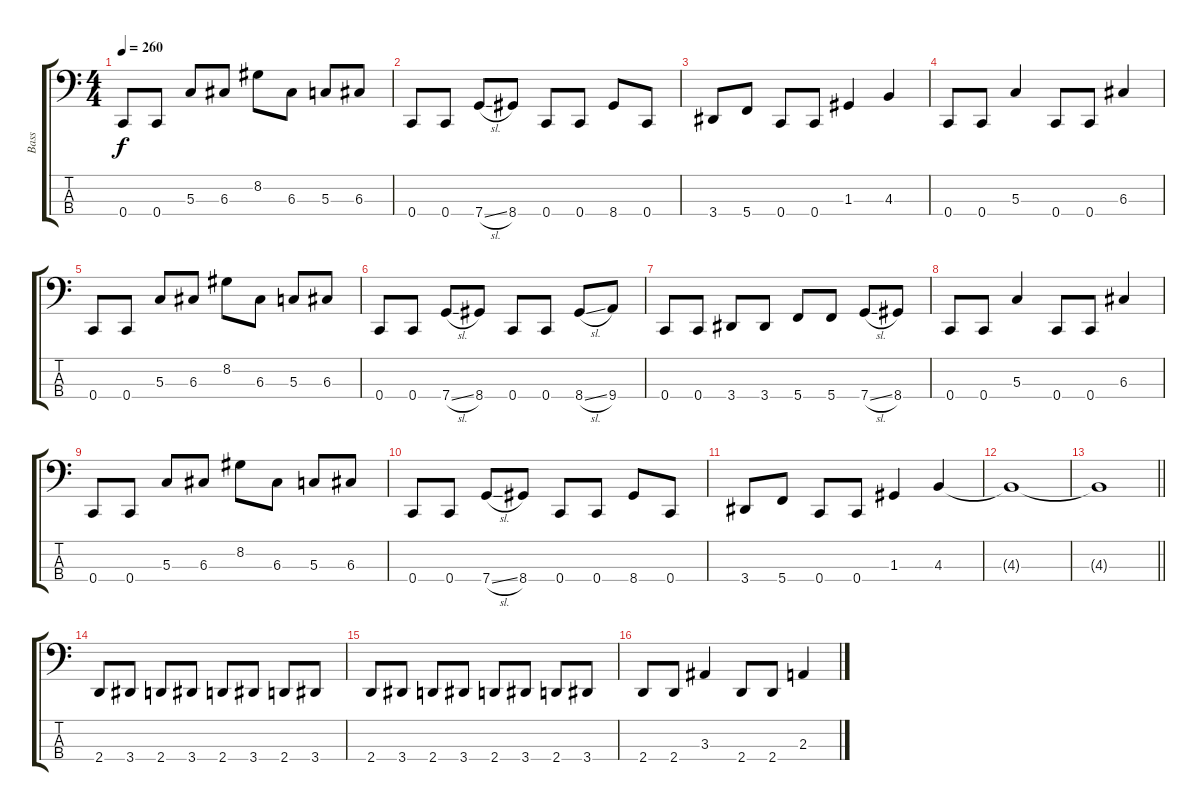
\track ("Bass" "Bass") {instrument electricbassfinger}
\staff {score tabs}
\tuning (F2 C2 G1 C1) {hide}
\ts (4 4)
\tempo 260
\clef f4
\ks c
0.4.8{dy f} 0.4.8 5.3.8 6.3.8 8.2.8 6.3.8 5.3.8 6.3.8 |
0.4.8 0.4.8 7.4{sl}.8 8.4.8 0.4.8 0.4.8 8.4.8 0.4.8 |
3.4.8 5.4.8 0.4.8 0.4.8 1.3.4 4.3.4 |
0.4.8 0.4.8 5.3.4 0.4.8 0.4.8 6.3.4 |
0.4.8 0.4.8 5.3.8 6.3.8 8.2.8 6.3.8 5.3.8 6.3.8 |
0.4.8 0.4.8 7.4{sl}.8 8.4.8 0.4.8 0.4.8 8.4{sl}.8 9.4.8 |
0.4.8 0.4.8 3.4.8 3.4.8 5.4.8 5.4.8 7.4{sl}.8 8.4.8 |
0.4.8 0.4.8 5.3.4 0.4.8 0.4.8 6.3.4 |
0.4.8 0.4.8 5.3.8 6.3.8 8.2.8 6.3.8 5.3.8 6.3.8 |
0.4.8 0.4.8 7.4{sl}.8 8.4.8 0.4.8 0.4.8 8.4.8 0.4.8 |
3.4.8 5.4.8 0.4.8 0.4.8 1.3.4 4.3.4 |
4.3{t}.1 |
\barLineRight lightlight
4.3{t}.1 |
2.4.8 3.4.8 2.4.8 3.4.8 2.4.8 3.4.8 2.4.8 3.4.8 |
2.4.8 3.4.8 2.4.8 3.4.8 2.4.8 3.4.8 2.4.8 3.4.8 |
2.4.8 2.4.8 3.3.4 2.4.8 2.4.8 2.3.4
